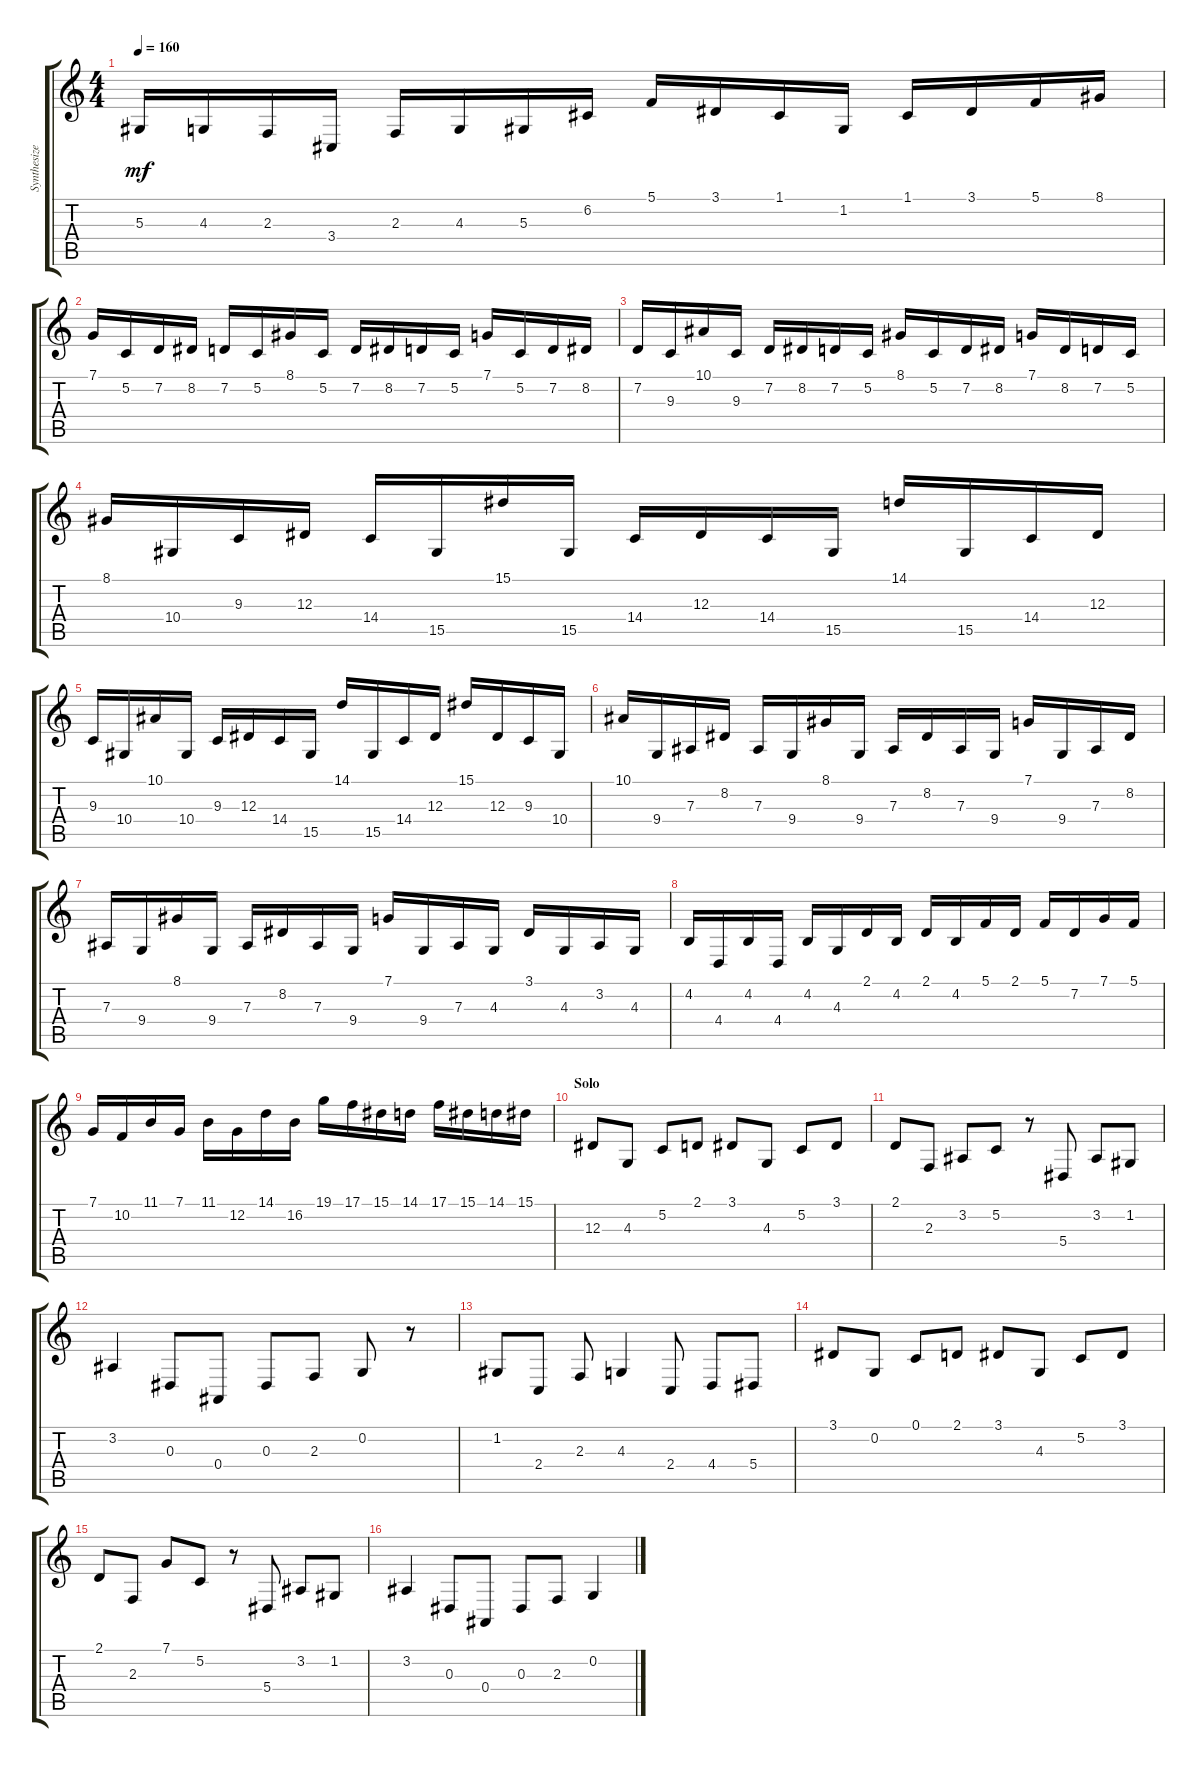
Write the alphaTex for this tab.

\track ("Synthesizer" "Synthesize") {instrument pad6metallic}
\staff {score tabs}
\tuning (C4 G3 Eb3 Bb2 F2 C2) {hide}
\ts (4 4)
\tempo 160
\clef g2
\ks c
5.3.16{dy mf} 4.3.16 2.3.16 3.4.16 2.3.16 4.3.16 5.3.16 6.2.16 5.1.16 3.1.16 1.1.16 1.2.16 1.1.16 3.1.16 5.1.16 8.1.16 |
7.1.16 5.2.16 7.2.16 8.2.16 7.2.16 5.2.16 8.1.16 5.2.16 7.2.16 8.2.16 7.2.16 5.2.16 7.1.16 5.2.16 7.2.16 8.2.16 |
7.2.16 9.3.16 10.1.16 9.3.16 7.2.16 8.2.16 7.2.16 5.2.16 8.1.16 5.2.16 7.2.16 8.2.16 7.1.16 8.2.16 7.2.16 5.2.16 |
8.1.16 10.4.16 9.3.16 12.3.16 14.4.16 15.5.16 15.1.16 15.5.16 14.4.16 12.3.16 14.4.16 15.5.16 14.1.16 15.5.16 14.4.16 12.3.16 |
9.3.16 10.4.16 10.1.16 10.4.16 9.3.16 12.3.16 14.4.16 15.5.16 14.1.16 15.5.16 14.4.16 12.3.16 15.1.16 12.3.16 9.3.16 10.4.16 |
10.1.16 9.4.16 7.3.16 8.2.16 7.3.16 9.4.16 8.1.16 9.4.16 7.3.16 8.2.16 7.3.16 9.4.16 7.1.16 9.4.16 7.3.16 8.2.16 |
7.3.16 9.4.16 8.1.16 9.4.16 7.3.16 8.2.16 7.3.16 9.4.16 7.1.16 9.4.16 7.3.16 4.3.16 3.1.16 4.3.16 3.2.16 4.3.16 |
4.2.16 4.4.16 4.2.16 4.4.16 4.2.16 4.3.16 2.1.16 4.2.16 2.1.16 4.2.16 5.1.16 2.1.16 5.1.16 7.2.16 7.1.16 5.1.16 |
7.1.16 10.2.16 11.1.16 7.1.16 11.1.16 12.2.16 14.1.16 16.2.16 19.1.16 17.1.16 15.1.16 14.1.16 17.1.16 15.1.16 14.1.16 15.1.16 |
\section ("" "Solo")
12.3.8 4.3.8 5.2.8 2.1.8 3.1.8 4.3.8 5.2.8 3.1.8 |
2.1.8 2.3.8 3.2.8 5.2.8 r.8 5.4.8 3.2.8 1.2.8 |
3.2.4 0.3.8 0.4.8 0.3.8 2.3.8 0.2.8 r.8 |
1.2.8 2.4.8 2.3.8 4.3.4 2.4.8 4.4.8 5.4.8 |
3.1.8 0.2.8 0.1.8 2.1.8 3.1.8 4.3.8 5.2.8 3.1.8 |
2.1.8 2.3.8 7.1.8 5.2.8 r.8 5.4.8 3.2.8 1.2.8 |
3.2.4 0.3.8 0.4.8 0.3.8 2.3.8 0.2.4
